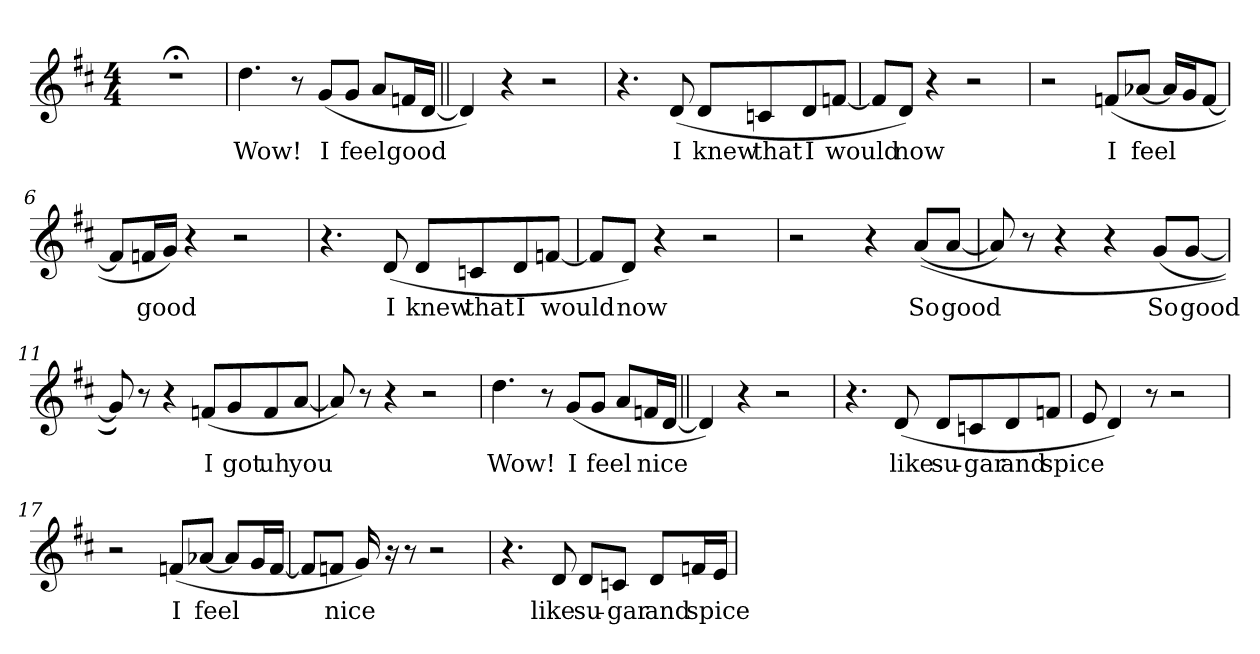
**kern	**text
*part1	*part1
*staff1	*staff1
!!LO:PB:g=z
*clefG2	*
*k[f#c#]	*
*D:	*
*M4/4	*
=	=
1r;<	.
=1	=1
!	!LO:LY:b:color=#000000
4.ddi\	Wow!
8r	.
!	!LO:LY:b:color=#000000
(8gi/L	I
!	!LO:LY:b:color=#000000
8gi/J	feel
8ai/L	.
!	!LO:LY:b:color=#000000
16fni/L	good
[16di/JJ	.
=2||	=2||
4di/])	.
4r	.
2r	.
=3	=3
4.r	.
!	!LO:LY:b:color=#000000
(8di/	I
!	!LO:LY:b:color=#000000
8di/L	knew
!	!LO:LY:b:color=#000000
8cni/	that
!	!LO:LY:b:color=#000000
8di/	I
!	!LO:LY:b:color=#000000
[8fni/J	would
=4	=4
8fi/L]	.
!	!LO:LY:b:color=#000000
8di/J)	now
4r	.
2r	.
=5	=5
2r	.
!	!LO:LY:b:color=#000000
(8fni/L	I
!	!LO:LY:b:color=#000000
[8a-Xi/J	feel
16a-i/LL]	.
16gi/J	.
[8fi/J	.
!!LO:LB:g=z
=6	=6
8fi/L]	.
!	!LO:LY:b:color=#000000
16fni/L	good
16gi/JJ)	.
4r	.
2r	.
=7	=7
4.r	.
!	!LO:LY:b:color=#000000
(8di/	I
!	!LO:LY:b:color=#000000
8di/L	knew
!	!LO:LY:b:color=#000000
8cni/	that
!	!LO:LY:b:color=#000000
8di/	I
!	!LO:LY:b:color=#000000
[8fni/J	would
=8	=8
8fi/L]	.
!	!LO:LY:b:color=#000000
8di/J)	now
4r	.
2r	.
=9	=9
2r	.
4r	.
!	!LO:LY:b:color=#000000
((8ai/L	So
!	!LO:LY:b:color=#000000
[8ai/J	good
=10	=10
8ai/])	.
8r	.
4r	.
4r	.
!	!LO:LY:b:color=#000000
(8gi/L	So
!	!LO:LY:b:color=#000000
[8gi/J	good
!!LO:LB:g=z
=11	=11
8gi/]))	.
8r	.
4r	.
!	!LO:LY:b:color=#000000
(8fni/L	I
!	!LO:LY:b:color=#000000
8gi/	got
!	!LO:LY:b:color=#000000
8fi/	uh
!	!LO:LY:b:color=#000000
[8ai/J	you
=12	=12
8ai/])	.
8r	.
4r	.
2r	.
=13	=13
!	!LO:LY:b:color=#000000
4.ddi\	Wow!
8r	.
!	!LO:LY:b:color=#000000
(8gi/L	I
!	!LO:LY:b:color=#000000
8gi/J	feel
8ai/L	.
!	!LO:LY:b:color=#000000
16fni/L	nice
[16di/JJ	.
=14||	=14||
4di/])	.
4r	.
2r	.
!!LO:LB:g=z
=15	=15
4.r	.
!	!LO:LY:b:color=#000000
(8di/	like
!	!LO:LY:b:color=#000000
8di/L	su-
!	!LO:LY:b:color=#000000
8cni/	-gar
!	!LO:LY:b:color=#000000
8di/	and
!	!LO:LY:b:color=#000000
8fni/J	spice
=16	=16
8ei/	.
4di/)	.
8r	.
2r	.
=17	=17
2r	.
!	!LO:LY:b:color=#000000
(8fni/L	I
!	!LO:LY:b:color=#000000
[8a-Xi/J	feel
8a-i/L]	.
16gi/L	.
[16fi/JJ	.
=18	=18
8fi/L]	.
!	!LO:LY:b:color=#000000
8fni/J	nice
16gi/)	.
16r	.
8r	.
2r	.
!!LO:LB:g=z
=19	=19
4.r	.
!	!LO:LY:b:color=#000000
8di/	like
!	!LO:LY:b:color=#000000
8di/L	su-
!	!LO:LY:b:color=#000000
8cni/J	-gar
!	!LO:LY:b:color=#000000
8di/L	and
!	!LO:LY:b:color=#000000
16fni/L	spice
16ei/JJ	.
=	=
*-	*-
